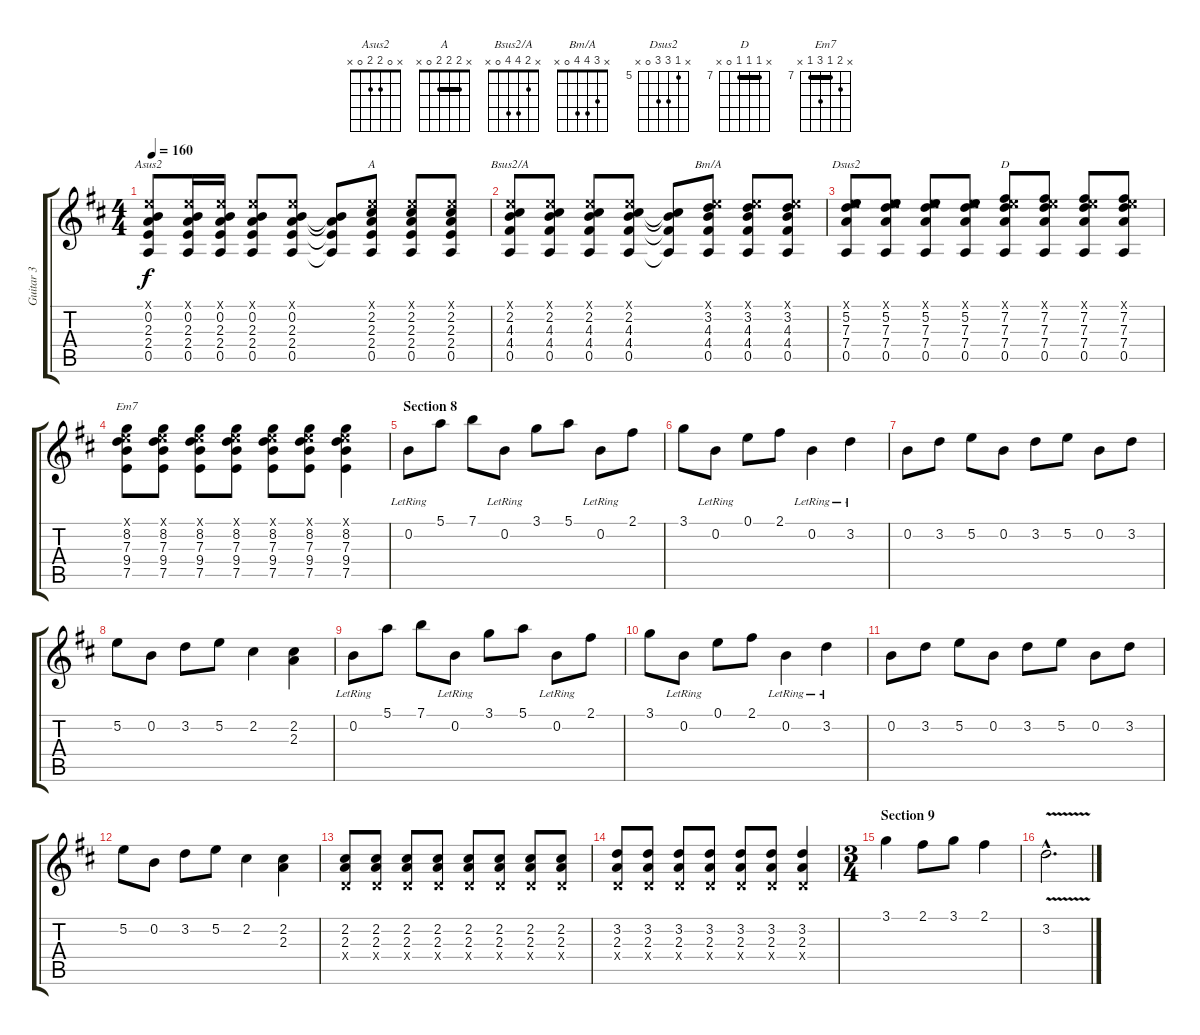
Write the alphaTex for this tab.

\track ("Guitar 3" "Guitar 3") {instrument overdrivenguitar}
\staff {score tabs}
\tuning (E4 B3 G3 D3 A2 E2) {hide}
\chord ("Asus2" x 0 2 2 0 x)
\chord ("A" x 2 2 2 0 x) {barre 2}
\chord ("Bsus2/A" x 2 4 4 0 x)
\chord ("Bm/A" x 3 4 4 0 x)
\chord ("Dsus2" x 5 7 7 0 x) {firstfret 5}
\chord ("D" x 7 7 7 0 x) {firstfret 7 barre 7}
\chord ("Em7" x 8 7 9 7 x) {firstfret 7 barre 7}
\ts (4 4)
\tempo 160
\clef g2
\ks bminor
(0.1{x} 0.2 2.3 2.4 0.5).8{ch "Asus2" dy f} (0.1{x} 0.2 2.3 2.4 0.5).16 (0.1{x} 0.2 2.3 2.4 0.5).16 (0.1{x} 0.2 2.3 2.4 0.5).8 (0.1{x} 0.2 2.3 2.4 0.5).8 (0.2{t} 2.3{t} 2.4{t} 0.5{t}).8 (0.1{x} 2.2 2.3 2.4 0.5).8{ch "A"} (0.1{x} 2.2 2.3 2.4 0.5).8 (0.1{x} 2.2 2.3 2.4 0.5).8 |
(0.1{x} 2.2 4.3 4.4 0.5).8{ch "Bsus2/A"} (0.1{x} 2.2 4.3 4.4 0.5).8 (0.1{x} 2.2 4.3 4.4 0.5).8 (0.1{x} 2.2 4.3 4.4 0.5).8 (2.2{t} 4.3{t} 4.4{t} 0.5{t}).8 (0.1{x} 3.2 4.3 4.4 0.5).8{ch "Bm/A"} (0.1{x} 3.2 4.3 4.4 0.5).8 (0.1{x} 3.2 4.3 4.4 0.5).8 |
(0.1{x} 5.2 7.3 7.4 0.5).8{ch "Dsus2"} (0.1{x} 5.2 7.3 7.4 0.5).8 (0.1{x} 5.2 7.3 7.4 0.5).8 (0.1{x} 5.2 7.3 7.4 0.5).8 (0.1{x} 7.2 7.3 7.4 0.5).8{ch "D"} (0.1{x} 7.2 7.3 7.4 0.5).8 (0.1{x} 7.2 7.3 7.4 0.5).8 (0.1{x} 7.2 7.3 7.4 0.5).8 |
(0.1{x} 8.2 7.3 9.4 7.5).8{ch "Em7"} (0.1{x} 8.2 7.3 9.4 7.5).8 (0.1{x} 8.2 7.3 9.4 7.5).8 (0.1{x} 8.2 7.3 9.4 7.5).8 (0.1{x} 8.2 7.3 9.4 7.5).8 (0.1{x} 8.2 7.3 9.4 7.5).8 (0.1{x} 8.2 7.3 9.4 7.5).4 |
\section ("" "Section 8")
0.2{lr}.8 5.1.8 7.1.8 0.2{lr}.8 3.1.8 5.1.8 0.2{lr}.8 2.1.8 |
3.1.8 0.2{lr}.8 0.1.8 2.1.8 0.2{lr}.4 3.2{lr}.4 |
0.2.8 3.2.8 5.2.8 0.2.8 3.2.8 5.2.8 0.2.8 3.2.8 |
5.2.8 0.2.8 3.2.8 5.2.8 2.2.4 (2.2 2.3).4 |
0.2{lr}.8 5.1.8 7.1.8 0.2{lr}.8 3.1.8 5.1.8 0.2{lr}.8 2.1.8 |
3.1.8 0.2{lr}.8 0.1.8 2.1.8 0.2{lr}.4 3.2{lr}.4 |
0.2.8 3.2.8 5.2.8 0.2.8 3.2.8 5.2.8 0.2.8 3.2.8 |
5.2.8 0.2.8 3.2.8 5.2.8 2.2.4 (2.2 2.3).4 |
(2.2 2.3 0.4{x}).8 (2.2 2.3 0.4{x}).8 (2.2 2.3 0.4{x}).8 (2.2 2.3 0.4{x}).8 (2.2 2.3 0.4{x}).8 (2.2 2.3 0.4{x}).8 (2.2 2.3 0.4{x}).8 (2.2 2.3 0.4{x}).8 |
(3.2 2.3 0.4{x}).8 (3.2 2.3 0.4{x}).8 (3.2 2.3 0.4{x}).8 (3.2 2.3 0.4{x}).8 (3.2 2.3 0.4{x}).8 (3.2 2.3 0.4{x}).8 (3.2 2.3 0.4{x}).4 |
\ts (3 4)
\section ("" "Section 9")
3.1.4 2.1.8 3.1.8 2.1.4 |
3.2{v hac}.2{d}
